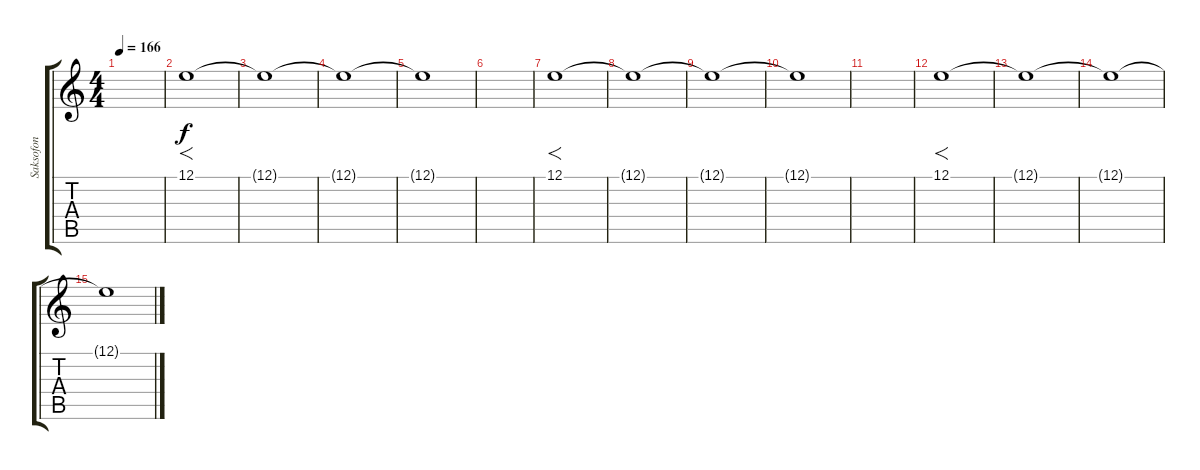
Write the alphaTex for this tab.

\track ("Saksofon" "Saksofon") {instrument altosax}
\staff {score tabs}
\tuning (E4 B3 G3 D3 A2 E2) {hide}
\ts (4 4)
\tempo 166
\clef g2
\ks c
|
12.1.1{f} |
12.1{t}.1 |
12.1{t}.1 |
12.1{t}.1{volume 4 instrument altosax} |
|
12.1.1{f volume 9} |
12.1{t}.1 |
12.1{t}.1 |
12.1{t}.1{volume 4} |
|
12.1.1{f volume 9} |
12.1{t}.1 |
12.1{t}.1 |
12.1{t}.1{volume 4}
